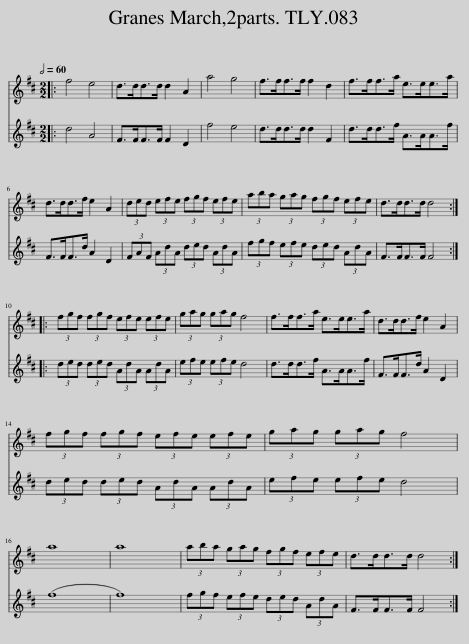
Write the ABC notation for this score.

X:1
%%score 1 2
L:1/8
Q:1/2=60
M:2/2
I:linebreak $
K:D
V:1 treble
V:2 treble
V:1
|: f4 e4 | d>dd>d d2 A2 | a4 g4 | f>ff>f f2 d2 | f>ff>a e>ee>a |$ %5
 d>dd>f e2 A2 | (3ded (3efe (3fgf (3efe | (3aba (3gag (3fgf (3efe | d>dd>d d4 ::$ (3fgf (3fgf (3efe (3efe | %10
 (3gag (3gag f4 | f>ff>a e>ee>a | d>dd>f e2 A2 |$ (3fgf (3fgf (3efe (3efe | (3gag (3gag f4 |$ %15
 a8 | a8 | (3aba (3gag (3fgf (3efe | d>dd>d d4 :| %19
V:2
|: d4 A4 | F>FF>F F2 D2 | f4 e4 | d>dd>d d2 F2 | d>dd>f A>AA>f |$ %5
 F>FF>d A2 D2 | (3FAF (3AdA (3ded (3AdA | (3fgf (3efe (3ded (3AdA | F>FF>F F4 ::$ (3ded (3ded (3AdA (3AdA | %10
 (3efe (3efe d4 | d>dd>f A>AA>f | F>FF>d A2 D2 |$ (3ded (3ded (3AdA (3AdA | (3efe (3efe d4 |$ %15
 (f8 | f8) | (3fgf (3efe (3ded (3AdA | F>FF>F F4 :| %19
